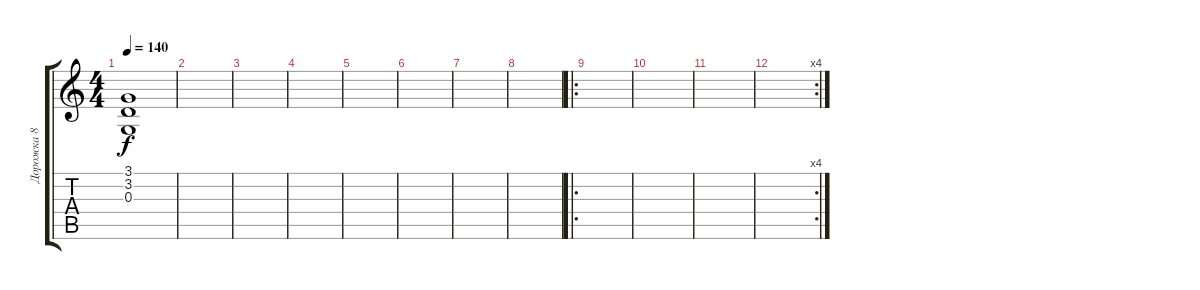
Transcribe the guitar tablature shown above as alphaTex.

\track ("Дорожка 8" "Дорожка 8") {instrument gunshot}
\staff {score tabs}
\tuning (E4 B3 G3 D3 A2 E2) {hide}
\ts (4 4)
\tempo 140
\clef g2
\ks c
(3.1 3.2 0.3).1{dy f} |
|
|
|
|
|
|
|
\ro
|
|
|
\rc 4
